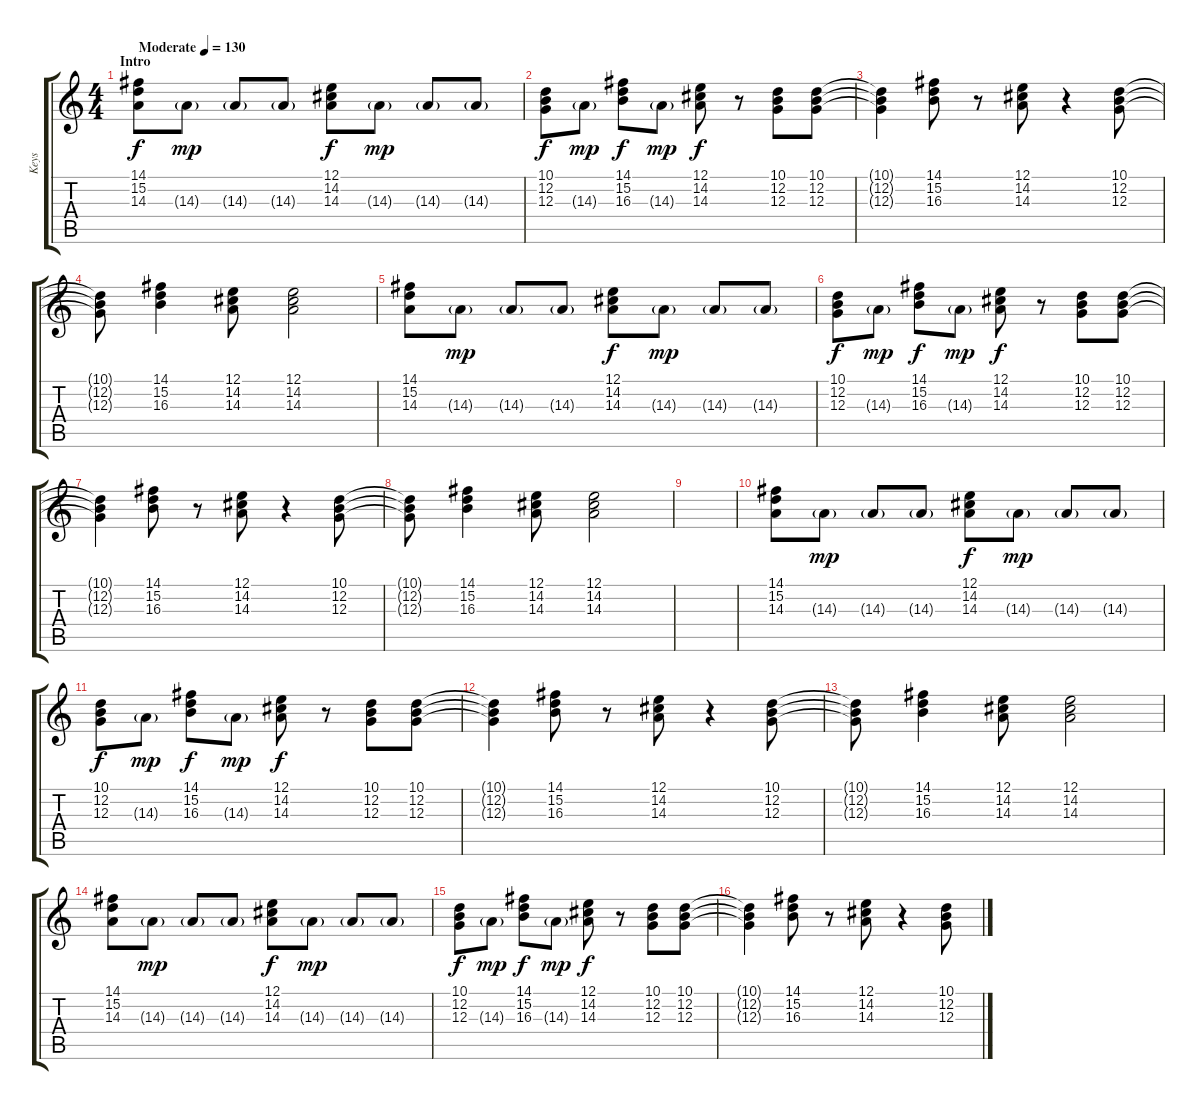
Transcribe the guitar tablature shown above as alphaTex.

\track ("Keys" "Keys") {instrument electricgrandpiano}
\staff {score tabs}
\tuning (E4 B3 G3 D3 A2 E2) {hide}
\ts (4 4)
\section ("" "Intro")
\tempo (130 "Moderate")
\clef g2
\ks c
(14.1 15.2 14.3).8{dy f instrument electricgrandpiano} 14.3{g}.8{dy mp} 14.3{g}.8 14.3{g}.8 (12.1 14.2 14.3).8{dy f} 14.3{g}.8{dy mp} 14.3{g}.8 14.3{g}.8 |
(10.1 12.2 12.3).8{dy f} 14.3{g}.8{dy mp} (14.1 15.2 16.3).8{dy f} 14.3{g}.8{dy mp} (12.1 14.2 14.3).8{dy f} r.8 (10.1 12.2 12.3).8 (10.1 12.2 12.3).8 |
(10.1{t} 12.2{t} 12.3{t}).4 (14.1 15.2 16.3).8 r.8 (12.1 14.2 14.3).8 r.4 (10.1 12.2 12.3).8 |
(10.1{t} 12.2{t} 12.3{t}).8 (14.1 15.2 16.3).4 (12.1 14.2 14.3).8 (12.1 14.2 14.3).2 |
(14.1 15.2 14.3).8 14.3{g}.8{dy mp} 14.3{g}.8 14.3{g}.8 (12.1 14.2 14.3).8{dy f} 14.3{g}.8{dy mp} 14.3{g}.8 14.3{g}.8 |
(10.1 12.2 12.3).8{dy f} 14.3{g}.8{dy mp} (14.1 15.2 16.3).8{dy f} 14.3{g}.8{dy mp} (12.1 14.2 14.3).8{dy f} r.8 (10.1 12.2 12.3).8 (10.1 12.2 12.3).8 |
(10.1{t} 12.2{t} 12.3{t}).4 (14.1 15.2 16.3).8 r.8 (12.1 14.2 14.3).8 r.4 (10.1 12.2 12.3).8 |
(10.1{t} 12.2{t} 12.3{t}).8 (14.1 15.2 16.3).4 (12.1 14.2 14.3).8 (12.1 14.2 14.3).2 |
|
(14.1 15.2 14.3).8 14.3{g}.8{dy mp} 14.3{g}.8 14.3{g}.8 (12.1 14.2 14.3).8{dy f} 14.3{g}.8{dy mp} 14.3{g}.8 14.3{g}.8 |
(10.1 12.2 12.3).8{dy f} 14.3{g}.8{dy mp} (14.1 15.2 16.3).8{dy f} 14.3{g}.8{dy mp} (12.1 14.2 14.3).8{dy f} r.8 (10.1 12.2 12.3).8 (10.1 12.2 12.3).8 |
(10.1{t} 12.2{t} 12.3{t}).4 (14.1 15.2 16.3).8 r.8 (12.1 14.2 14.3).8 r.4 (10.1 12.2 12.3).8 |
(10.1{t} 12.2{t} 12.3{t}).8 (14.1 15.2 16.3).4 (12.1 14.2 14.3).8 (12.1 14.2 14.3).2 |
(14.1 15.2 14.3).8 14.3{g}.8{dy mp} 14.3{g}.8 14.3{g}.8 (12.1 14.2 14.3).8{dy f} 14.3{g}.8{dy mp} 14.3{g}.8 14.3{g}.8 |
(10.1 12.2 12.3).8{dy f} 14.3{g}.8{dy mp} (14.1 15.2 16.3).8{dy f} 14.3{g}.8{dy mp} (12.1 14.2 14.3).8{dy f} r.8 (10.1 12.2 12.3).8 (10.1 12.2 12.3).8 |
(10.1{t} 12.2{t} 12.3{t}).4 (14.1 15.2 16.3).8 r.8 (12.1 14.2 14.3).8 r.4 (10.1 12.2 12.3).8
